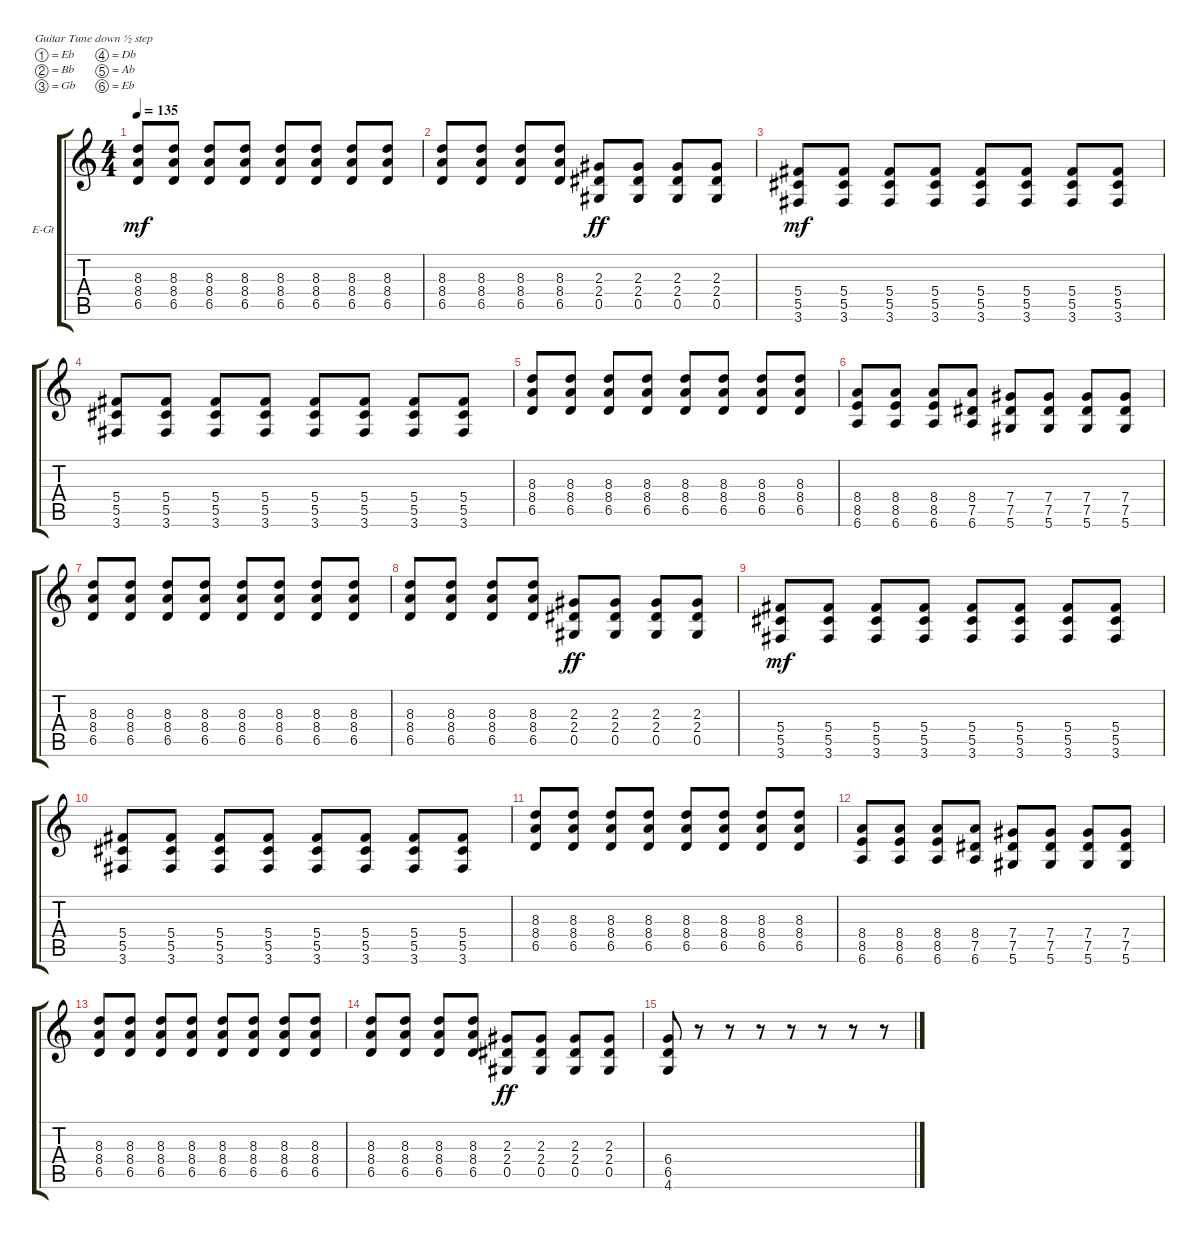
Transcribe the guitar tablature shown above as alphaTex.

\defaultSystemsLayout 4
\bracketExtendMode groupsimilarinstruments
\firstSystemTrackNameOrientation horizontal
\otherSystemsTrackNameOrientation horizontal
\track ("Electric Guitar" "E-Gt") {instrument overdrivenguitar}
\staff {score tabs}
\tuning (Eb4 Bb3 Gb3 Db3 Ab2 Eb2)
\ts (4 4)
\tempo 135
\clef g2
\ks c
(6.5 8.4 8.3).8{dy mf} (6.5 8.4 8.3).8 (6.5 8.4 8.3).8 (6.5 8.4 8.3).8 (6.5 8.4 8.3).8 (6.5 8.4 8.3).8 (6.5 8.4 8.3).8 (6.5 8.4 8.3).8 |
(8.4 6.5 8.3).8 (8.4 6.5 8.3).8 (8.4 6.5 8.3).8 (8.4 6.5 8.3).8 (2.4 0.5 2.3).8{dy ff} (2.4 0.5 2.3).8 (2.4 0.5 2.3).8 (2.4 0.5 2.3).8 |
(3.6 5.5 5.4).8{dy mf} (3.6 5.5 5.4).8 (3.6 5.5 5.4).8 (3.6 5.5 5.4).8 (3.6 5.5 5.4).8 (3.6 5.5 5.4).8 (3.6 5.5 5.4).8 (3.6 5.5 5.4).8 |
(3.6 5.4 5.5).8 (3.6 5.4 5.5).8 (3.6 5.4 5.5).8 (3.6 5.4 5.5).8 (3.6 5.4 5.5).8 (3.6 5.4 5.5).8 (3.6 5.4 5.5).8 (3.6 5.4 5.5).8 |
(6.5 8.4 8.3).8 (6.5 8.4 8.3).8 (6.5 8.4 8.3).8 (6.5 8.4 8.3).8 (6.5 8.4 8.3).8 (6.5 8.4 8.3).8 (6.5 8.4 8.3).8 (6.5 8.4 8.3).8 |
(8.5 8.4 6.6).8 (8.5 8.4 6.6).8 (8.5 8.4 6.6).8 (7.5 8.4 6.6).8 (7.5 7.4 5.6).8 (7.5 7.4 5.6).8 (7.5 7.4 5.6).8 (7.5 7.4 5.6).8 |
(6.5 8.4 8.3).8 (6.5 8.4 8.3).8 (6.5 8.4 8.3).8 (6.5 8.4 8.3).8 (6.5 8.4 8.3).8 (6.5 8.4 8.3).8 (6.5 8.4 8.3).8 (6.5 8.4 8.3).8 |
(8.4 6.5 8.3).8 (8.4 6.5 8.3).8 (8.4 6.5 8.3).8 (8.4 6.5 8.3).8 (2.4 0.5 2.3).8{dy ff} (2.4 0.5 2.3).8 (2.4 0.5 2.3).8 (2.4 0.5 2.3).8 |
(3.6 5.5 5.4).8{dy mf} (3.6 5.5 5.4).8 (3.6 5.5 5.4).8 (3.6 5.5 5.4).8 (3.6 5.5 5.4).8 (3.6 5.5 5.4).8 (3.6 5.5 5.4).8 (3.6 5.5 5.4).8 |
(3.6 5.4 5.5).8 (3.6 5.4 5.5).8 (3.6 5.4 5.5).8 (3.6 5.4 5.5).8 (3.6 5.4 5.5).8 (3.6 5.4 5.5).8 (3.6 5.4 5.5).8 (3.6 5.4 5.5).8 |
(6.5 8.4 8.3).8 (6.5 8.4 8.3).8 (6.5 8.4 8.3).8 (6.5 8.4 8.3).8 (6.5 8.4 8.3).8 (6.5 8.4 8.3).8 (6.5 8.4 8.3).8 (6.5 8.4 8.3).8 |
(8.5 8.4 6.6).8 (8.5 8.4 6.6).8 (8.5 8.4 6.6).8 (7.5 8.4 6.6).8 (7.5 7.4 5.6).8 (7.5 7.4 5.6).8 (7.5 7.4 5.6).8 (7.5 7.4 5.6).8 |
(6.5 8.4 8.3).8 (6.5 8.4 8.3).8 (6.5 8.4 8.3).8 (6.5 8.4 8.3).8 (6.5 8.4 8.3).8 (6.5 8.4 8.3).8 (6.5 8.4 8.3).8 (6.5 8.4 8.3).8 |
(8.4 6.5 8.3).8 (8.4 6.5 8.3).8 (8.4 6.5 8.3).8 (8.4 6.5 8.3).8 (2.4 0.5 2.3).8{dy ff} (2.4 0.5 2.3).8 (2.4 0.5 2.3).8 (2.4 0.5 2.3).8 |
(4.6 6.5 6.4).8 r.8 r.8 r.8 r.8 r.8 r.8 r.8
